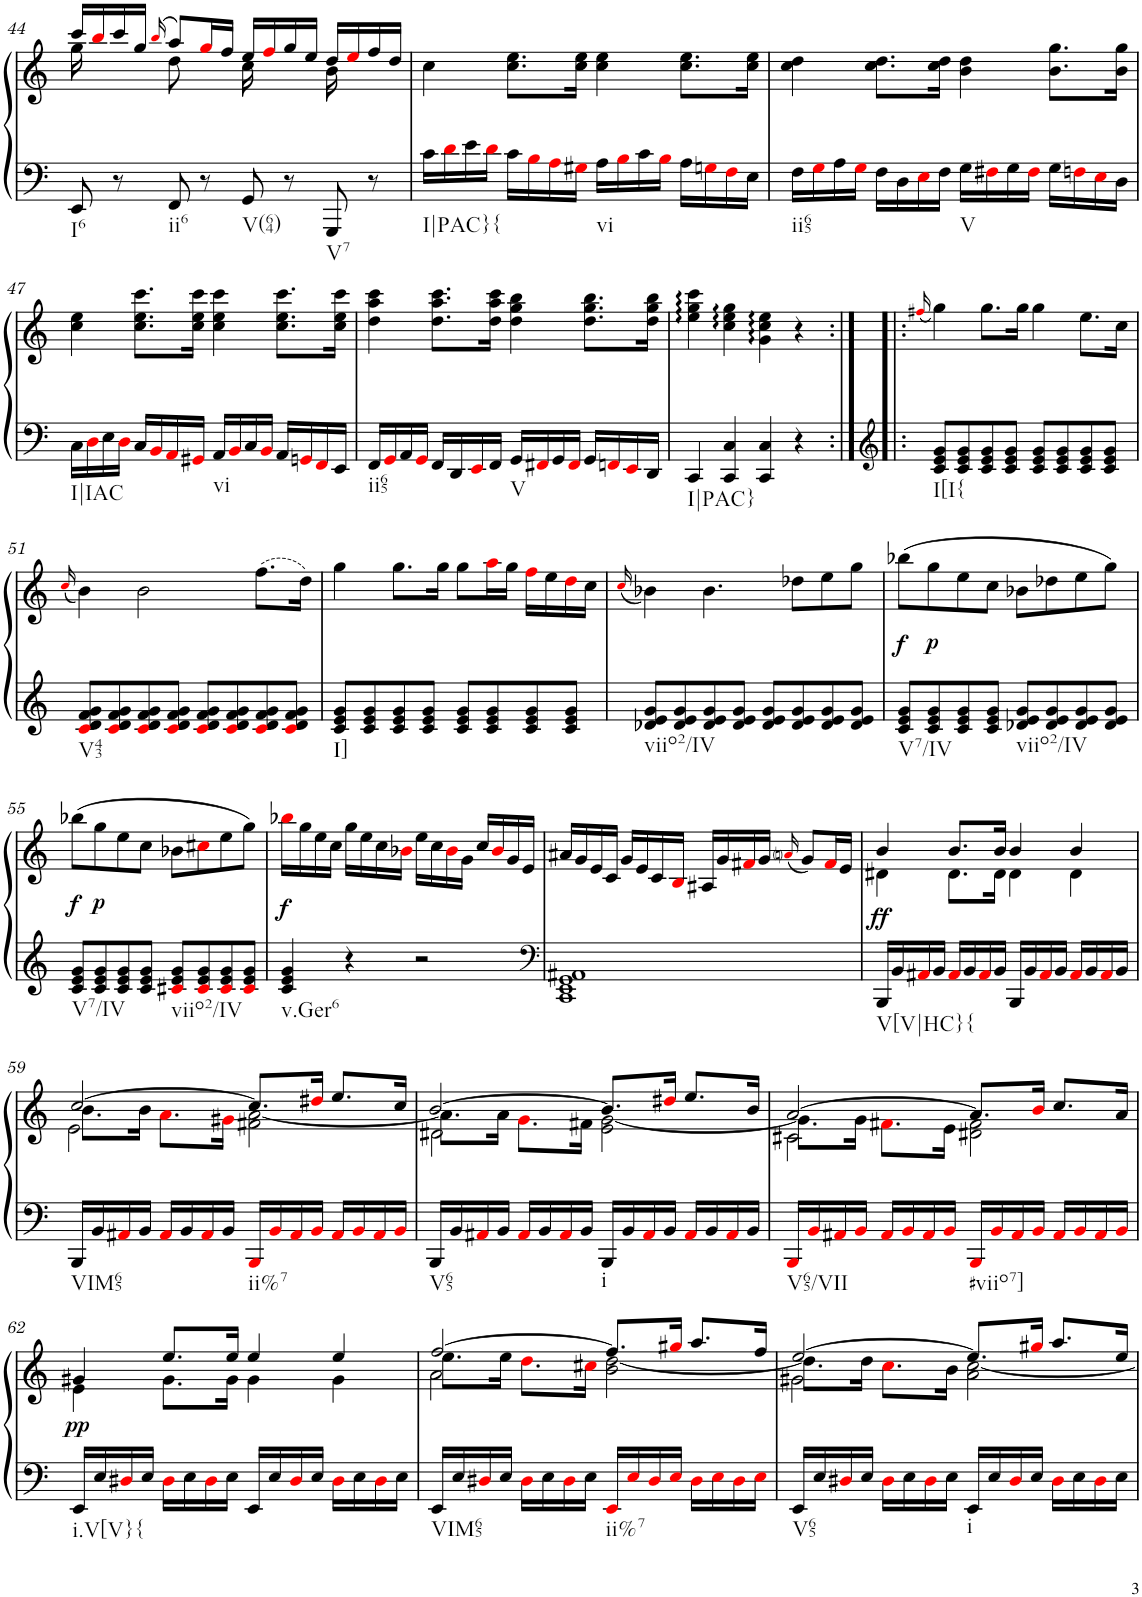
**kern	**kern	**dynam
*part1	*part1	*part1
*staff2	*staff1	*staff1/2
*I"Piano	*	*
*I'Pno.	*	*
!!LO:PB:g=z
*clefF4	*clefG2	*
*k[]	*k[]	*
*M4/4	*M4/4	*
*met(c)	*met(c)	*
=44	=44	=44
*	*^	*
!LO:TX:b:t=I6	!	!	!
8EE/	16ccc/LL	16gg\	.
.	16bbi/	16ryy	.
8r	16ccc/	8ryy	.
.	16gg/JJ	.	.
.	(16qbbi/	.	.
!LO:TX:b:t=ii6	!	!	!
8FF/	8aa/L)	8dd\	.
8r	16ggi/L	8ryy	.
.	16ff/JJ	.	.
!LO:TX:b:t=V(64)	!	!	!
8GG/	16ee/LL	16cc\	.
.	16ffi/	16ryy	.
8r	16gg/	8ryy	.
.	16ee/JJ	.	.
!LO:TX:b:t=V7	!	!	!
8GGG/	16dd/LL	16b\	.
.	16eei/	16ryy	.
8r	16ff/	8ryy	.
.	16dd/JJ	.	.
*	*v	*v	*
=45	=45	=45
!LO:TX:b:t=I|PAC}{	!	!
16c\LL	4cc\	.
16di\	.	.
16e\	.	.
16di\JJ	.	.
16c\LL	8.cc\ 8.ee\L	.
16Bi\	.	.
16Ai\	.	.
16G#Xi\JJ	16cc\ 16ee\Jk	.
!LO:TX:b:t=vi	!	!
16A\LL	4cc\ 4ee\	.
16Bi\	.	.
16c\	.	.
16Bi\JJ	.	.
16A\LL	8.cc\ 8.ee\L	.
16Gni\	.	.
16Fi\	.	.
16E\JJ	16cc\ 16ee\Jk	.
=46	=46	=46
!LO:TX:b:t=ii65	!	!
16F\LL	4cc\ 4dd\	.
16Gi\	.	.
16A\	.	.
16Gi\JJ	.	.
16F\LL	8.cc\ 8.dd\L	.
16D\	.	.
16Ei\	.	.
16F\JJ	16cc\ 16dd\Jk	.
!LO:TX:b:t=V	!	!
16G\LL	4b\ 4dd\	.
16F#Xi\	.	.
16G\	.	.
16F#i\JJ	.	.
16G\LL	8.b\ 8.gg\L	.
16Fni\	.	.
16Ei\	.	.
16D\JJ	16b\ 16gg\Jk	.
!!LO:LB:g=z
=47	=47	=47
!LO:TX:b:t=I|IAC	!	!
16C\LL	4cc\ 4ee\	.
16Di\	.	.
16E\	.	.
16Di\JJ	.	.
16C/LL	8.cc\ 8.ee\ 8.ccc\L	.
16BBi/	.	.
16AAi/	.	.
16GG#Xi/JJ	16cc\ 16ee\ 16ccc\Jk	.
!LO:TX:b:t=vi	!	!
16AA/LL	4cc\ 4ee\ 4ccc\	.
16BBi/	.	.
16C/	.	.
16BBi/JJ	.	.
16AA/LL	8.cc\ 8.ee\ 8.ccc\L	.
16GGni/	.	.
16FFi/	.	.
16EE/JJ	16cc\ 16ee\ 16ccc\Jk	.
=48	=48	=48
!LO:TX:b:t=ii65	!	!
16FF/LL	4dd\ 4aa\ 4ccc\	.
16GGi/	.	.
16AA/	.	.
16GGi/JJ	.	.
16FF/LL	8.dd\ 8.aa\ 8.ccc\L	.
16DD/	.	.
16EEi/	.	.
16FF/JJ	16dd\ 16aa\ 16ccc\Jk	.
!LO:TX:b:t=V	!	!
16GG/LL	4dd\ 4gg\ 4bb\	.
16FF#Xi/	.	.
16GG/	.	.
16FF#i/JJ	.	.
16GG/LL	8.dd\ 8.gg\ 8.bb\L	.
16FFni/	.	.
16EEi/	.	.
16DD/JJ	16dd\ 16gg\ 16bb\Jk	.
=49	=49	=49
!LO:TX:b:t=I|PAC}	!	!
4CC/	4ee\ 4gg\ 4ccc\	.
4CC/ 4C/	4cc\ 4ee\ 4gg\	.
4CC/ 4C/	4g\ 4cc\ 4ee\	.
4r	4r	.
=50:|!|:	=50:|!|:	=50:|!|:
*clefG2	*	*
.	(16qff#Xi/	.
!LO:TX:b:t=I[I{	!	!
8c/ 8e/ 8g/L	4gg\)	.
8c/ 8e/ 8g/	.	.
8c/ 8e/ 8g/	8.gg\L	.
8c/ 8e/ 8g/J	.	.
.	16gg\Jk	.
8c/ 8e/ 8g/L	4gg\	.
8c/ 8e/ 8g/	.	.
8c/ 8e/ 8g/	8.ee\L	.
8c/ 8e/ 8g/J	.	.
.	16cc\Jk	.
!!LO:LB:g=z
=51	=51	=51
.	(16qcci/	.
!LO:TX:b:t=V43	!	!
8ci/ 8d/ 8f/ 8g/L	4b\)	.
8ci/ 8d/ 8f/ 8g/	.	.
8ci/ 8d/ 8f/ 8g/	2b\	.
8ci/ 8d/ 8f/ 8g/J	.	.
8ci/ 8d/ 8f/ 8g/L	.	.
8ci/ 8d/ 8f/ 8g/	.	.
8ci/ 8d/ 8f/ 8g/	(8.ff\L	.
8ci/ 8d/ 8f/ 8g/J	.	.
.	16dd\Jk)	.
=52	=52	=52
!LO:TX:b:t=I]	!	!
8c/ 8e/ 8g/L	4gg\	.
8c/ 8e/ 8g/	.	.
8c/ 8e/ 8g/	8.gg\L	.
8c/ 8e/ 8g/J	.	.
.	16gg\Jk	.
8c/ 8e/ 8g/L	8gg\L	.
8c/ 8e/ 8g/	16aai\L	.
.	16gg\JJ	.
8c/ 8e/ 8g/	16ffi\LL	.
.	16ee\	.
8c/ 8e/ 8g/J	16ddi\	.
.	16cc\JJ	.
=53	=53	=53
.	(16qcci/	.
!LO:TX:b:t=viio2/IV	!	!
8d-X/ 8e/ 8g/L	4b-X\)	.
8d-/ 8e/ 8g/	.	.
8d-/ 8e/ 8g/	4.b-\	.
8d-/ 8e/ 8g/J	.	.
8d-/ 8e/ 8g/L	.	.
8d-/ 8e/ 8g/	8dd-X\L	.
8d-/ 8e/ 8g/	8ee\	.
8d-/ 8e/ 8g/J	8gg\J	.
=54	=54	=54
!LO:TX:b:t=V7/IV	!	!
!	!	!LO:DY:b
8c/ 8e/ 8g/L	(8bb-X\L	f
!	!	!LO:DY:b
8c/ 8e/ 8g/	8gg\	p
8c/ 8e/ 8g/	8ee\	.
8c/ 8e/ 8g/J	8cc\J	.
!LO:TX:b:t=viio2/IV	!	!
8d-X/ 8e/ 8g/L	8b-X\L	.
8d-/ 8e/ 8g/	8dd-X\	.
8d-/ 8e/ 8g/	8ee\	.
8d-/ 8e/ 8g/J	8gg\J)	.
!!LO:LB:g=z
=55	=55	=55
!LO:TX:b:t=V7/IV	!	!
!	!	!LO:DY:b
8c/ 8e/ 8g/L	(8bb-X\L	f
!	!	!LO:DY:b
8c/ 8e/ 8g/	8gg\	p
8c/ 8e/ 8g/	8ee\	.
8c/ 8e/ 8g/J	8cc\J	.
!LO:TX:b:t=viio2/IV	!	!
8c#Xi/ 8e/ 8g/L	8b-X\L	.
8c#i/ 8e/ 8g/	8cc#Xi\	.
8c#i/ 8e/ 8g/	8ee\	.
8c#i/ 8e/ 8g/J	8gg\J)	.
=56	=56	=56
!LO:TX:b:t=v.Ger6	!	!
!	!	!LO:DY:b
4c/ 4e/ 4g/	16bb-Xi\LL	f
.	16gg\	.
.	16ee\	.
.	16cc\JJ	.
4r	16gg\LL	.
.	16ee\	.
.	16cc\	.
.	16b-Xi\JJ	.
2r	16ee\LL	.
.	16cc\	.
.	16b-i\	.
.	16g\JJ	.
.	16cc/LL	.
.	16b-i/	.
.	16g/	.
.	16e/JJ	.
=57	=57	=57
*clefF4	*	*
1CC 1EE 1GG 1AA#X	16a#X/LL	.
.	16g/	.
.	16e/	.
.	16c/JJ	.
.	16g/LL	.
.	16e/	.
.	16c/	.
.	16Bi/JJ	.
.	16A#X/LL	.
.	16g/	.
.	16f#Xi/	.
.	16g/JJ	.
.	(16qanji/	.
.	8g/L)	.
.	16f#i/L	.
.	16e/JJ	.
=58	=58	=58
*	*^	*
!LO:TX:b:t=V[V|HC}{	!	!	!
!	!	!	!LO:DY:b
16BBB/LL	4b/	4d#X\	ff
16BB/	.	.	.
16AA#Xi/	.	.	.
16BB/JJ	.	.	.
16AA#i/LL	8.b/L	8.d#\L	.
16BB/	.	.	.
16AA#i/	.	.	.
16BB/JJ	16b/Jk	16d#\Jk	.
16BBB/LL	4b/	4d#\	.
16BB/	.	.	.
16AA#i/	.	.	.
16BB/JJ	.	.	.
16AA#i/LL	4b/	4d#\	.
16BB/	.	.	.
16AA#i/	.	.	.
16BB/JJ	.	.	.
!!LO:LB:g=z
=59	=59	=59	=59
*	*	*^	*
!LO:TX:b:t=VIM65	!	!	!	!
16BBB/LL	[2cc/	8.b\L	2e\	.
16BB/	.	.	.	.
16AA#Xi/	.	.	.	.
16BB/JJ	.	16b\Jk	.	.
16AA#i/LL	.	8.ai\L	.	.
16BB/	.	.	.	.
16AA#i/	.	.	.	.
16BB/JJ	.	16g#Xi\Jk	.	.
!LO:TX:b:t=ii%7	!	!	!	!
16BBBi/LL	8.cc/L]	2f#X\ [2a\	2ryy	.
16BBi/	.	.	.	.
16AA#i/	.	.	.	.
16BBi/JJ	16dd#Xi/Jk	.	.	.
16AA#i/LL	8.ee/L	.	.	.
16BBi/	.	.	.	.
16AA#i/	.	.	.	.
16BBi/JJ	16cc/Jk	.	.	.
=60	=60	=60	=60	=60
!LO:TX:b:t=V65	!	!	!	!
16BBB/LL	[2b/	8.a\L]	2d#X\	.
16BB/	.	.	.	.
16AA#Xi/	.	.	.	.
16BB/JJ	.	16a\Jk	.	.
16AA#i/LL	.	8.gi\L	.	.
16BB/	.	.	.	.
16AA#i/	.	.	.	.
16BB/JJ	.	16f#X\Jk	.	.
!LO:TX:b:t=i	!	!	!	!
16BBB/LL	8.b/L]	2e\ [2g\	2ryy	.
16BB/	.	.	.	.
16AA#i/	.	.	.	.
16BB/JJ	16dd#Xi/Jk	.	.	.
16AA#i/LL	8.ee/L	.	.	.
16BB/	.	.	.	.
16AA#i/	.	.	.	.
16BB/JJ	16b/Jk	.	.	.
=61	=61	=61	=61	=61
!LO:TX:b:t=V65/VII	!	!	!	!
16BBBi/LL	[2a/	8.g\L]	2c#X\	.
16BBi/	.	.	.	.
16AA#Xi/	.	.	.	.
16BBi/JJ	.	16g\Jk	.	.
16AA#i/LL	.	8.f#Xi\L	.	.
16BBi/	.	.	.	.
16AA#i/	.	.	.	.
16BBi/JJ	.	16e\Jk	.	.
!LO:TX:b:t=#viio7]	!	!	!	!
16BBBi/LL	8.a/L]	2d#X\ 2f#\	2ryy	.
16BBi/	.	.	.	.
16AA#i/	.	.	.	.
16BBi/JJ	16bi/Jk	.	.	.
16AA#i/LL	8.cc/L	.	.	.
16BBi/	.	.	.	.
16AA#i/	.	.	.	.
16BBi/JJ	16a/Jk	.	.	.
*	*	*v	*v	*
!!LO:LB:g=z
=62	=62	=62	=62
!LO:TX:b:t=i.V[V}{	!	!	!
!	!	!	!LO:DY:b
16EE/LL	4g#X/	4e\	pp
16E/	.	.	.
16D#Xi/	.	.	.
16E/JJ	.	.	.
16D#i\LL	8.ee/L	8.g#\L	.
16E\	.	.	.
16D#i\	.	.	.
16E\JJ	16ee/Jk	16g#\Jk	.
16EE/LL	4ee/	4g#\	.
16E/	.	.	.
16D#i/	.	.	.
16E/JJ	.	.	.
16D#i\LL	4ee/	4g#\	.
16E\	.	.	.
16D#i\	.	.	.
16E\JJ	.	.	.
=63	=63	=63	=63
*	*	*^	*
!LO:TX:b:t=VIM65	!	!	!	!
16EE/LL	[2ff/	8.ee\L	2a\	.
16E/	.	.	.	.
16D#Xi/	.	.	.	.
16E/JJ	.	16ee\Jk	.	.
16D#i\LL	.	8.ddi\L	.	.
16E\	.	.	.	.
16D#i\	.	.	.	.
16E\JJ	.	16cc#Xi\Jk	.	.
!LO:TX:b:t=ii%7	!	!	!	!
16EEi/LL	8.ff/L]	2b\ [2dd\	2ryy	.
16Ei/	.	.	.	.
16D#i/	.	.	.	.
16Ei/JJ	16gg#Xi/Jk	.	.	.
16D#i\LL	8.aa/L	.	.	.
16Ei\	.	.	.	.
16D#i\	.	.	.	.
16Ei\JJ	16ff/Jk	.	.	.
=64	=64	=64	=64	=64
!LO:TX:b:t=V65	!	!	!	!
16EE/LL	[2ee/	8.dd\L]	2g#X\	.
16E/	.	.	.	.
16D#Xi/	.	.	.	.
16E/JJ	.	16dd\Jk	.	.
16D#i\LL	.	8.cci\L	.	.
16E\	.	.	.	.
16D#i\	.	.	.	.
16E\JJ	.	16b\Jk	.	.
!LO:TX:b:t=i	!	!	!	!
16EE/LL	8.ee/L]	2a\ [2cc\	2ryy	.
16E/	.	.	.	.
16D#i/	.	.	.	.
16E/JJ	16gg#Xi/Jk	.	.	.
16D#i\LL	8.aa/L	.	.	.
16E\	.	.	.	.
16D#i\	.	.	.	.
16E\JJ	16ee/Jk	.	.	.
*	*v	*v	*v	*
=	=	=
*-	*-	*-
